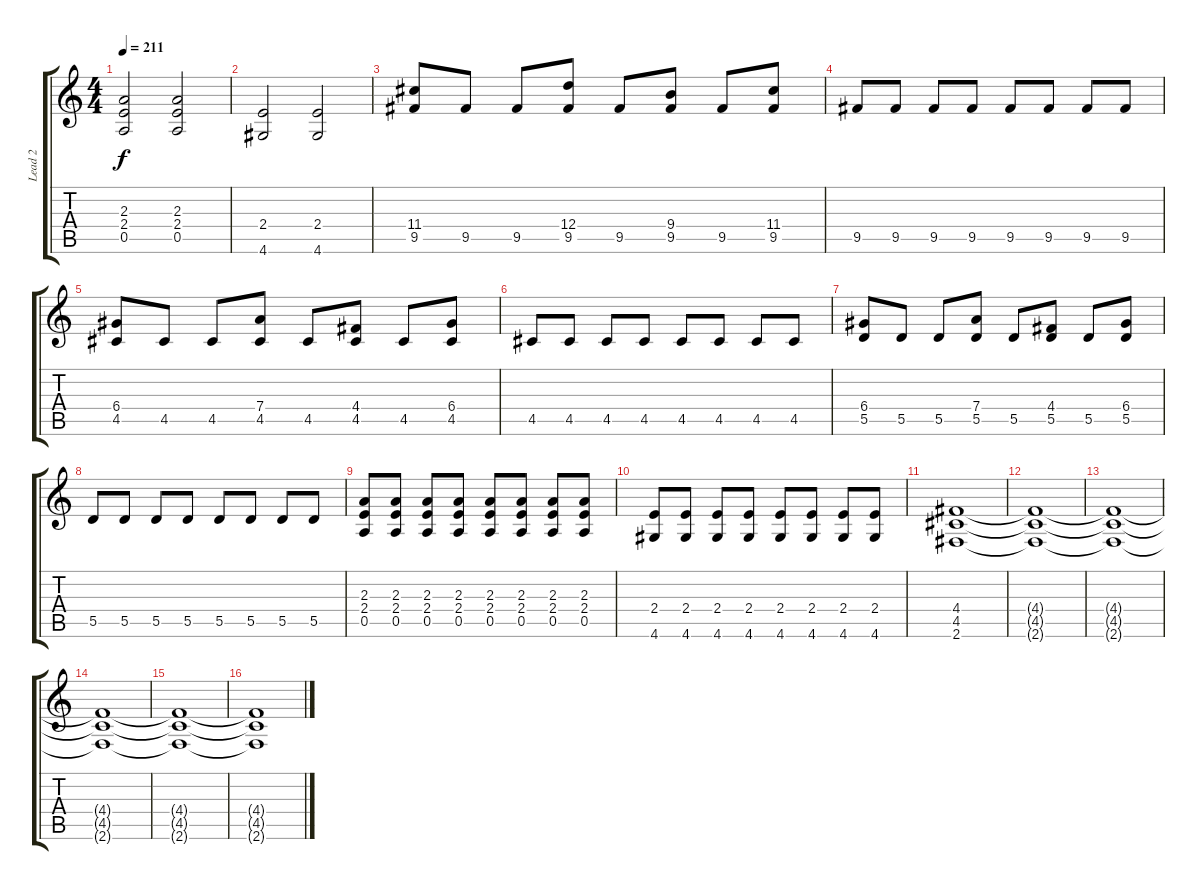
\track ("Lead 2" "Lead 2") {instrument distortionguitar}
\staff {score tabs}
\tuning (E4 B3 G3 D3 A2 E2) {hide}
\ts (4 4)
\tempo 211
\clef g2
\ks c
(2.3 2.4 0.5).2{dy f} (2.3 2.4 0.5).2 |
(2.4 4.6).2 (2.4 4.6).2 |
(11.4 9.5).8 9.5.8 9.5.8 (12.4 9.5).8 9.5.8 (9.4 9.5).8 9.5.8 (11.4 9.5).8 |
9.5.8 9.5.8 9.5.8 9.5.8 9.5.8 9.5.8 9.5.8 9.5.8 |
(6.4 4.5).8 4.5.8 4.5.8 (7.4 4.5).8 4.5.8 (4.4 4.5).8 4.5.8 (6.4 4.5).8 |
4.5.8 4.5.8 4.5.8 4.5.8 4.5.8 4.5.8 4.5.8 4.5.8 |
(6.4 5.5).8 5.5.8 5.5.8 (7.4 5.5).8 5.5.8 (4.4 5.5).8 5.5.8 (6.4 5.5).8 |
5.5.8 5.5.8 5.5.8 5.5.8 5.5.8 5.5.8 5.5.8 5.5.8 |
(2.3 2.4 0.5).8 (2.3 2.4 0.5).8 (2.3 2.4 0.5).8 (2.3 2.4 0.5).8 (2.3 2.4 0.5).8 (2.3 2.4 0.5).8 (2.3 2.4 0.5).8 (2.3 2.4 0.5).8 |
(2.4 4.6).8 (2.4 4.6).8 (2.4 4.6).8 (2.4 4.6).8 (2.4 4.6).8 (2.4 4.6).8 (2.4 4.6).8 (2.4 4.6).8 |
(4.4 4.5 2.6).1 |
(4.4{t} 4.5{t} 2.6{t}).1 |
(4.4{t} 4.5{t} 2.6{t}).1 |
(4.4{t} 4.5{t} 2.6{t}).1 |
(4.4{t} 4.5{t} 2.6{t}).1 |
(4.4{t} 4.5{t} 2.6{t}).1
